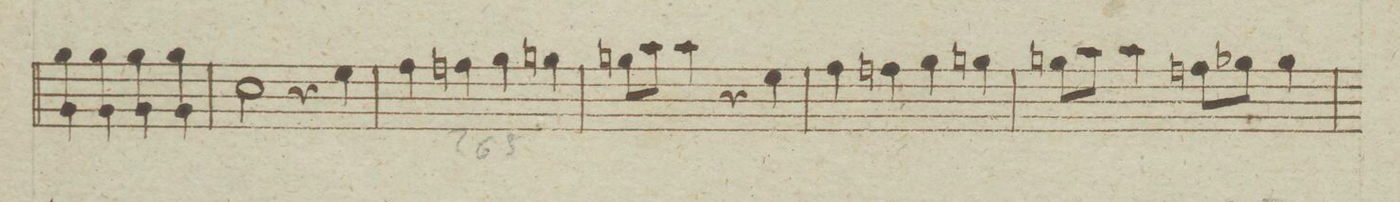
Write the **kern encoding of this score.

**kern	**dynam
*I"Vilone	*
*clefC1	*
*k[b-e-a-]	*
*met(c)	*
*M4/4	*
4BB-yy/ 4B-/	.
4BB-yy/ 4B-/	.
4BB-yy/ 4B-/	.
4BB-yy/ 4B-/	.
=260	=260
2E-yy/	.
4ryy	.
4Gyy/	.
=261	=261
4A-yy/	.
4Anyy/	.
4B-yy/	.
4Bnyy/	.
=262	=262
8Bn/Lyy	.
8c/Jyy	.
4cyy/	.
4ryy	.
4Gyy/	.
=263	=263
4A-yy/	.
4Anyy/	.
4B-Xyy/	.
4Bnyy/	.
=264	=264
8Bn/Lyy	.
8c/Jyy	.
4cyy/	.
8An/Lyy	.
8B-X/Jyy	.
4B-yy/	.
=265	=265
*-	*-
